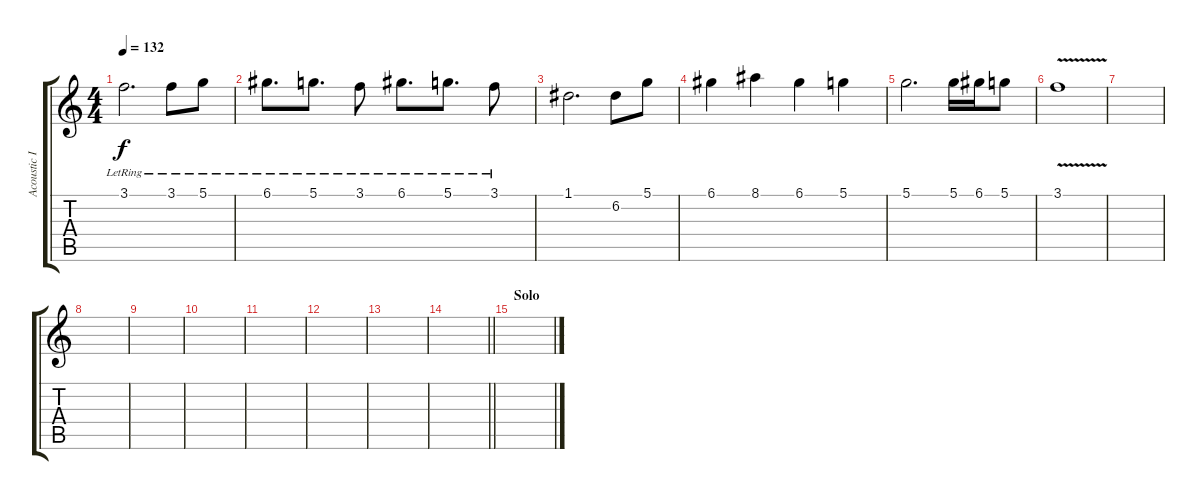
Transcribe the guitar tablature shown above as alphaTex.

\track ("Acoustic II" "Acoustic I") {instrument acousticguitarsteel}
\staff {score tabs}
\tuning (D4 A3 F3 C3 G2 C2) {hide}
\ts (4 4)
\tempo 132
\clef g2
\ks c
3.1{lr}.2{d dy f} 3.1{lr}.8 5.1{lr}.8 |
6.1{lr}.8{d} 5.1{lr}.8{d} 3.1{lr}.8 6.1{lr}.8{d} 5.1{lr}.8{d} 3.1{lr}.8 |
1.1.2{d} 6.2.8 5.1.8 |
6.1.4 8.1.4 6.1.4 5.1.4 |
5.1.2{d} 5.1.16 6.1.16 5.1.8 |
3.1{v}.1 |
|
|
|
|
|
|
|
\barLineRight lightlight
|
\section ("" "Solo")
